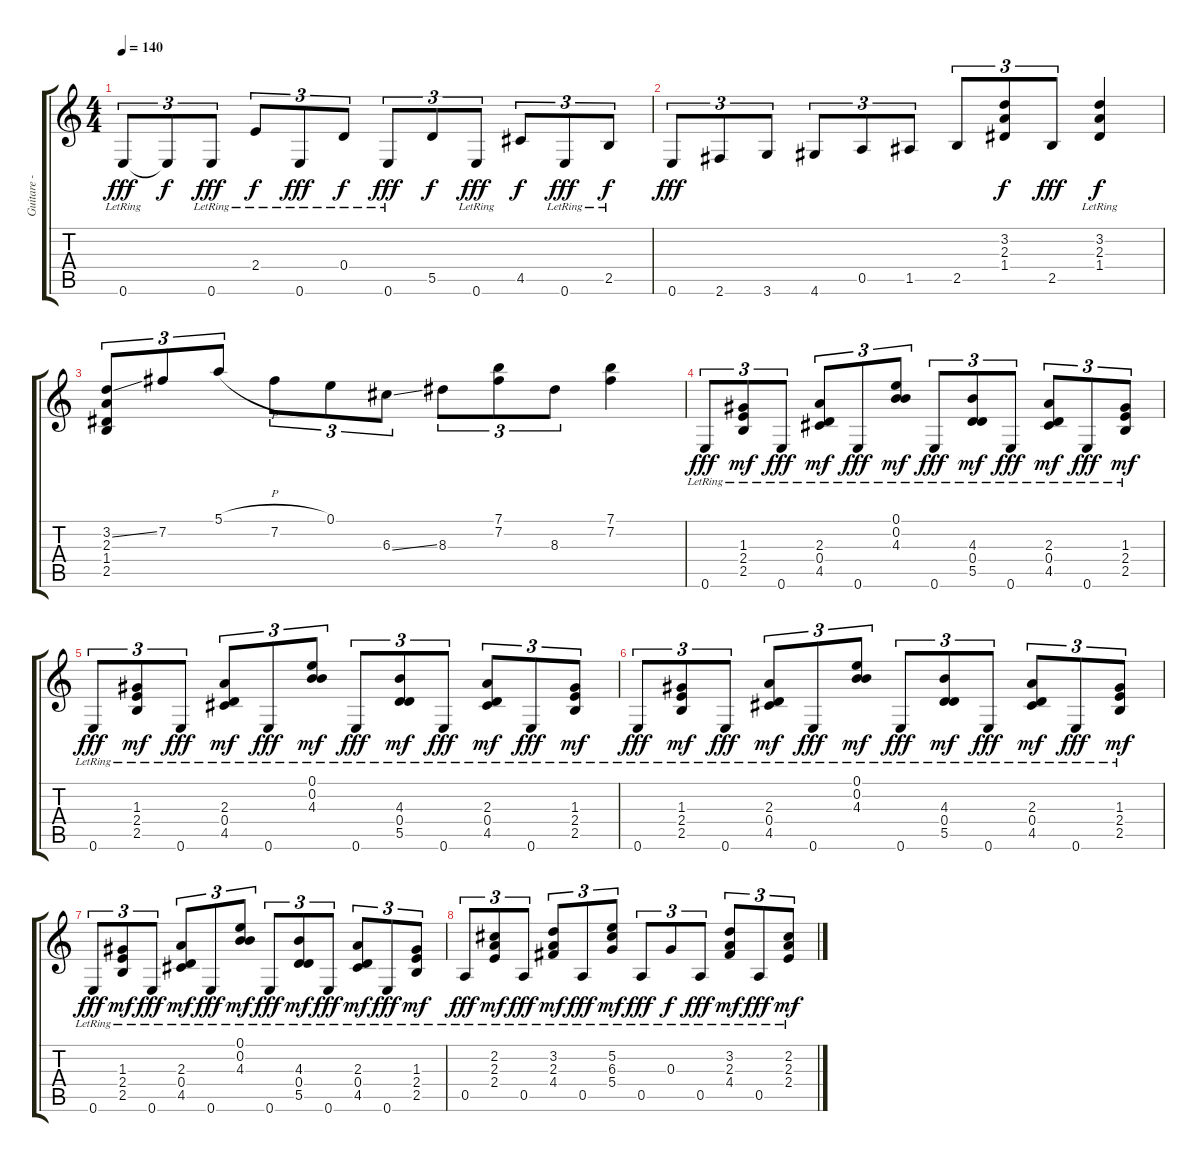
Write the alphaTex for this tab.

\track ("Guitare - Juillet 1999" "Guitare - ") {instrument acousticguitarnylon}
\staff {score tabs}
\tuning (E4 B3 G3 D3 A2 E2) {hide}
\ts (4 4)
\tempo 140
\clef g2
\ks c
0.6{lr}.8{tu (3 2) dy fff} 0.6{t}.8{tu (3 2) dy f} 0.6{lr}.8{tu (3 2) dy fff} 2.4{lr}.8{tu (3 2) dy f} 0.6{lr}.8{tu (3 2) dy fff} 0.4{lr}.8{tu (3 2) dy f} 0.6{lr}.8{tu (3 2) dy fff} 5.5.8{tu (3 2) dy f} 0.6{lr}.8{tu (3 2) dy fff} 4.5.8{tu (3 2) dy f} 0.6{lr}.8{tu (3 2) dy fff} 2.5{lr}.8{tu (3 2) dy f} |
0.6.8{tu (3 2) dy fff} 2.6.8{tu (3 2)} 3.6.8{tu (3 2)} 4.6.8{tu (3 2)} 0.5.8{tu (3 2)} 1.5.8{tu (3 2)} 2.5.8{tu (3 2)} (3.2 2.3 1.4).8{tu (3 2) dy f} 2.5.8{tu (3 2) dy fff} (3.2{lr} 2.3{lr} 1.4{lr}).4{dy f} |
(3.2{ss} 2.3 1.4 2.5).8{tu (3 2)} 7.2.8{tu (3 2)} 5.1{h}.8{tu (3 2)} 7.2.8{tu (3 2)} 0.1.8{tu (3 2)} 6.3{ss}.8{tu (3 2)} 8.3.8{tu (3 2)} (7.1 7.2).8{tu (3 2)} 8.3.8{tu (3 2)} (7.1 7.2).4 |
0.6{lr}.8{tu (3 2) dy fff} (1.3{lr} 2.4{lr} 2.5{lr}).8{tu (3 2) dy mf} 0.6{lr}.8{tu (3 2) dy fff} (2.3{lr} 0.4{lr} 4.5{lr}).8{tu (3 2) dy mf} 0.6{lr}.8{tu (3 2) dy fff} (0.1{lr} 0.2{lr} 4.3{lr}).8{tu (3 2) dy mf} 0.6{lr}.8{tu (3 2) dy fff} (4.3{lr} 0.4{lr} 5.5{lr}).8{tu (3 2) dy mf} 0.6{lr}.8{tu (3 2) dy fff} (2.3{lr} 0.4{lr} 4.5{lr}).8{tu (3 2) dy mf} 0.6{lr}.8{tu (3 2) dy fff} (1.3{lr} 2.4{lr} 2.5{lr}).8{tu (3 2) dy mf} |
0.6{lr}.8{tu (3 2) dy fff} (1.3{lr} 2.4{lr} 2.5{lr}).8{tu (3 2) dy mf} 0.6{lr}.8{tu (3 2) dy fff} (2.3{lr} 0.4{lr} 4.5{lr}).8{tu (3 2) dy mf} 0.6{lr}.8{tu (3 2) dy fff} (0.1{lr} 0.2{lr} 4.3{lr}).8{tu (3 2) dy mf} 0.6{lr}.8{tu (3 2) dy fff} (4.3{lr} 0.4{lr} 5.5{lr}).8{tu (3 2) dy mf} 0.6{lr}.8{tu (3 2) dy fff} (2.3{lr} 0.4{lr} 4.5{lr}).8{tu (3 2) dy mf} 0.6{lr}.8{tu (3 2) dy fff} (1.3{lr} 2.4{lr} 2.5{lr}).8{tu (3 2) dy mf} |
0.6{lr}.8{tu (3 2) dy fff} (1.3{lr} 2.4{lr} 2.5{lr}).8{tu (3 2) dy mf} 0.6{lr}.8{tu (3 2) dy fff} (2.3{lr} 0.4{lr} 4.5{lr}).8{tu (3 2) dy mf} 0.6{lr}.8{tu (3 2) dy fff} (0.1{lr} 0.2{lr} 4.3{lr}).8{tu (3 2) dy mf} 0.6{lr}.8{tu (3 2) dy fff} (4.3{lr} 0.4{lr} 5.5{lr}).8{tu (3 2) dy mf} 0.6{lr}.8{tu (3 2) dy fff} (2.3{lr} 0.4{lr} 4.5{lr}).8{tu (3 2) dy mf} 0.6{lr}.8{tu (3 2) dy fff} (1.3{lr} 2.4{lr} 2.5{lr}).8{tu (3 2) dy mf} |
0.6{lr}.8{tu (3 2) dy fff} (1.3{lr} 2.4{lr} 2.5{lr}).8{tu (3 2) dy mf} 0.6{lr}.8{tu (3 2) dy fff} (2.3{lr} 0.4{lr} 4.5{lr}).8{tu (3 2) dy mf} 0.6{lr}.8{tu (3 2) dy fff} (0.1{lr} 0.2{lr} 4.3{lr}).8{tu (3 2) dy mf} 0.6{lr}.8{tu (3 2) dy fff} (4.3{lr} 0.4{lr} 5.5{lr}).8{tu (3 2) dy mf} 0.6{lr}.8{tu (3 2) dy fff} (2.3{lr} 0.4{lr} 4.5{lr}).8{tu (3 2) dy mf} 0.6{lr}.8{tu (3 2) dy fff} (1.3{lr} 2.4{lr} 2.5{lr}).8{tu (3 2) dy mf} |
0.5{lr}.8{tu (3 2) dy fff} (2.2{lr} 2.3{lr} 2.4{lr}).8{tu (3 2) dy mf} 0.5{lr}.8{tu (3 2) dy fff} (3.2{lr} 2.3{lr} 4.4{lr}).8{tu (3 2) dy mf} 0.5{lr}.8{tu (3 2) dy fff} (5.2{lr} 6.3{lr} 5.4{lr}).8{tu (3 2) dy mf} 0.5{lr}.8{tu (3 2) dy fff} 0.3{lr}.8{tu (3 2) dy f} 0.5{lr}.8{tu (3 2) dy fff} (3.2{lr} 2.3{lr} 4.4{lr}).8{tu (3 2) dy mf} 0.5{lr}.8{tu (3 2) dy fff} (2.2{lr} 2.3{lr} 2.4{lr}).8{tu (3 2) dy mf}
